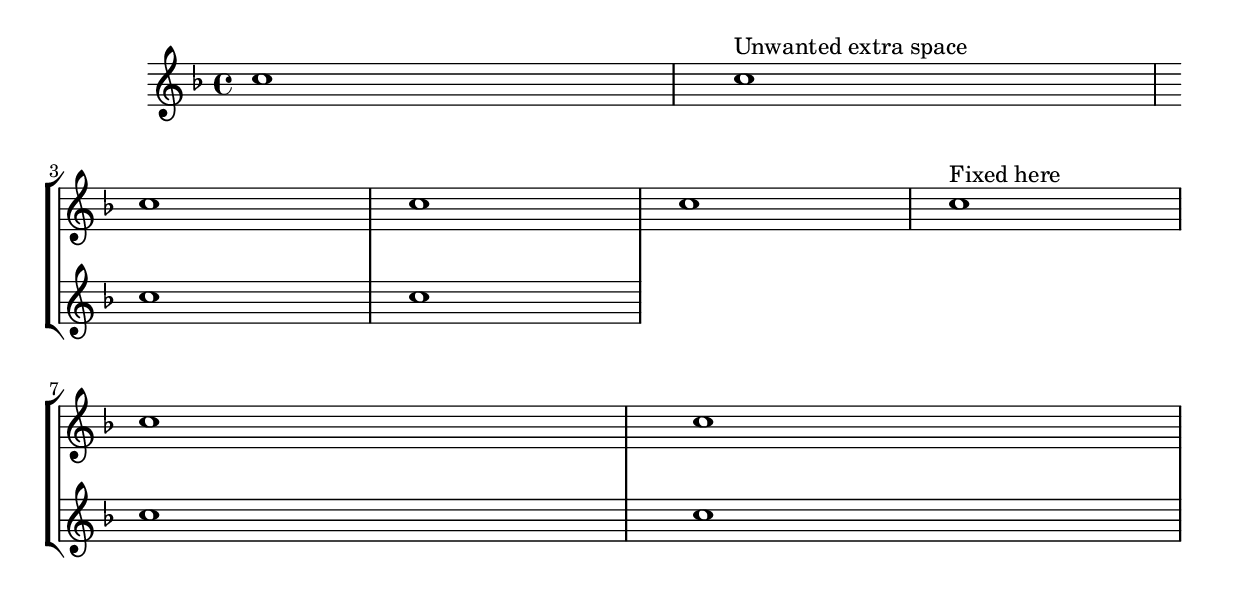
%% Do not edit this file; it is auto-generated from LSR http://lsr.dsi.unimi.it
%% This file is in the public domain.
\version "2.11.51"

\header {
  lsrtags = "staff-notation, contexts-and-engravers, breaks"

  texidoces = "
Al añadir un pentagrama nuevo en un salto de línea, por desgracia
se añade un espacio adicional al final de la línea antes del salto
(reservado para hacer sitio a un cambio de armadura que de todas
formas no se va a imprimir). La solución alternativa es añadir un
ajuste para @code{Staff.explicitKeySignatureVisibility} como se
muestra en el ejemplo.  En las versiones 2.10 y anteriores,
también se necesita un ajuste similar para las indicaciones de
compás (véase el ejemplo).

"
  doctitlees = "Añadir un pentagrama adicional en un salto de línea"

  texidoc = "
When adding a new staff at a line break, some extra space is
unfortunately added at the end of the line before the break (to fit in
a key signature change, which  will never be printed anyway). The
workaround is to add a setting of
@code{Staff.explicitKeySignatureVisibility} as is shown in the example.
In versions 2.10 and earlier, a similar setting for the time signatures
is also required (see the example).



"
  doctitle = "Adding an extra staff at a line break"
} % begin verbatim
\score {
  \new StaffGroup \relative c'' {
    \new Staff
    \key f \major
    c1 c^"Unwanted extra space" \break
    << { c1 c }
       \new Staff {
         \key f \major
         \once \override Staff.TimeSignature #'stencil = ##f
         c1 c 
       } 
    >>
    c1 c^"Fixed here" \break
    << { c1 c }
       \new Staff {
         \once \set Staff.explicitKeySignatureVisibility = #end-of-line-invisible
         % The next line is not needed in 2.11.x or later:
         \once \override Staff.TimeSignature #'break-visibility = #end-of-line-invisible
         \key f \major
         \once \override Staff.TimeSignature #'stencil = ##f
         c1 c
       }
    >>
  }
}
